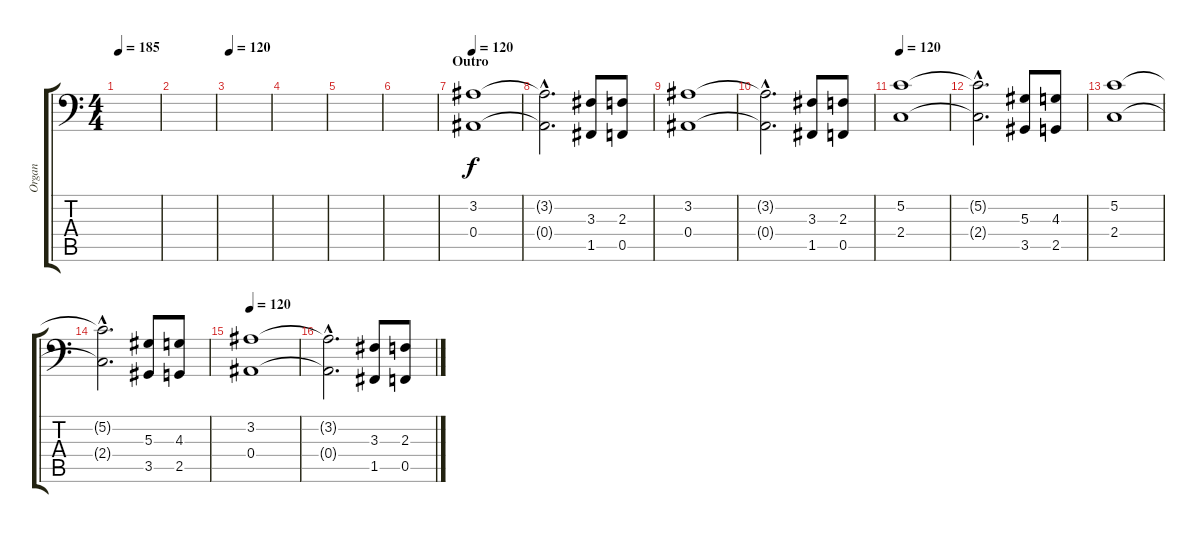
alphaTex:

\track ("Organ" "Organ") {instrument churchorgan}
\staff {score tabs}
\tuning (C4 G3 Eb3 Bb2 F2 Bb1) {hide}
\ts (4 4)
\tempo 185
\clef f4
\ks c
|
|
\tempo 120
|
|
|
|
\section ("" "Outro")
\tempo 120
(3.2 0.4).1 |
(3.2{hac t} 0.4{hac t}).2{d} (3.3 1.5).8 (2.3 0.5).8 |
(3.2 0.4).1 |
(3.2{hac t} 0.4{hac t}).2{d} (3.3 1.5).8 (2.3 0.5).8 |
\tempo 120
(5.2 2.4).1 |
(5.2{hac t} 2.4{hac t}).2{d} (5.3 3.5).8 (4.3 2.5).8 |
(5.2 2.4).1 |
(5.2{hac t} 2.4{hac t}).2{d} (5.3 3.5).8 (4.3 2.5).8 |
\tempo 120
(3.2 0.4).1 |
(3.2{hac t} 0.4{hac t}).2{d} (3.3 1.5).8 (2.3 0.5).8
